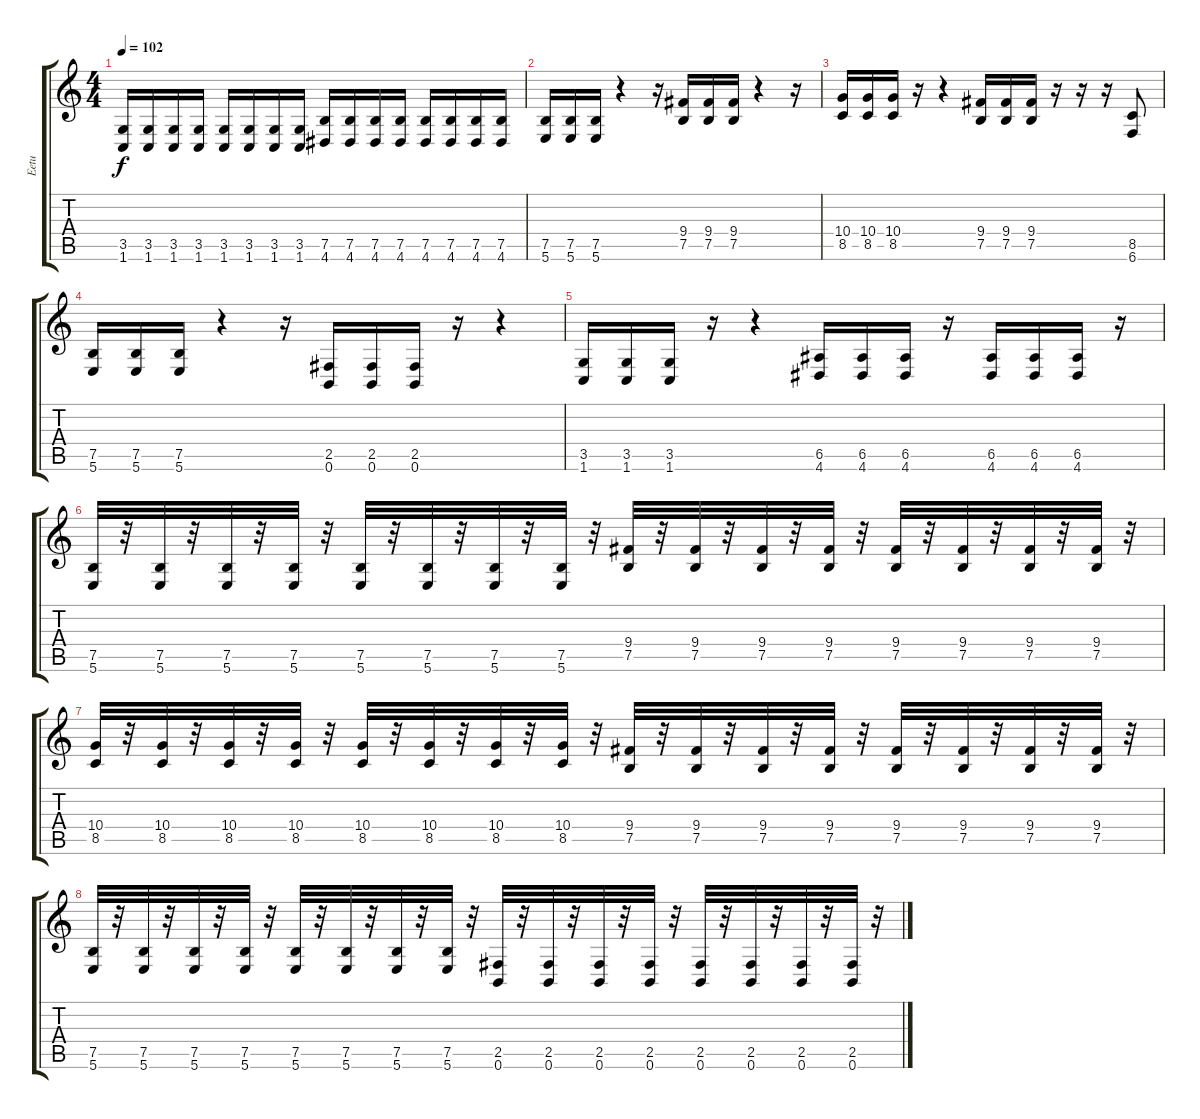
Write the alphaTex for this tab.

\track ("Eetu" "Eetu") {instrument distortionguitar}
\staff {score tabs}
\tuning (B3 Gb3 D3 A2 E2 B1) {hide}
\ts (4 4)
\tempo 102
\clef g2
\ks c
(3.5 1.6).16{dy f} (3.5 1.6).16 (3.5 1.6).16 (3.5 1.6).16 (3.5 1.6).16 (3.5 1.6).16 (3.5 1.6).16 (3.5 1.6).16 (7.5 4.6).16 (7.5 4.6).16 (7.5 4.6).16 (7.5 4.6).16 (7.5 4.6).16 (7.5 4.6).16 (7.5 4.6).16 (7.5 4.6).16 |
(7.5 5.6).16 (7.5 5.6).16 (7.5 5.6).16 r.4 r.16 (9.4 7.5).16 (9.4 7.5).16 (9.4 7.5).16 r.4 r.16 |
(10.4 8.5).16 (10.4 8.5).16 (10.4 8.5).16 r.16 r.4 (9.4 7.5).16 (9.4 7.5).16 (9.4 7.5).16 r.16 r.16 r.16 (8.5 6.6).8 |
(7.5 5.6).16 (7.5 5.6).16 (7.5 5.6).16 r.4 r.16 (2.5 0.6).16 (2.5 0.6).16 (2.5 0.6).16 r.16 r.4 |
(3.5 1.6).16 (3.5 1.6).16 (3.5 1.6).16 r.16 r.4 (6.5 4.6).16 (6.5 4.6).16 (6.5 4.6).16 r.16 (6.5 4.6).16 (6.5 4.6).16 (6.5 4.6).16 r.16 |
(7.5 5.6).32 r.32 (7.5 5.6).32 r.32 (7.5 5.6).32 r.32 (7.5 5.6).32 r.32 (7.5 5.6).32 r.32 (7.5 5.6).32 r.32 (7.5 5.6).32 r.32 (7.5 5.6).32 r.32 (9.4 7.5).32 r.32 (9.4 7.5).32 r.32 (9.4 7.5).32 r.32 (9.4 7.5).32 r.32 (9.4 7.5).32 r.32 (9.4 7.5).32 r.32 (9.4 7.5).32 r.32 (9.4 7.5).32 r.32 |
(10.4 8.5).32 r.32 (10.4 8.5).32 r.32 (10.4 8.5).32 r.32 (10.4 8.5).32 r.32 (10.4 8.5).32 r.32 (10.4 8.5).32 r.32 (10.4 8.5).32 r.32 (10.4 8.5).32 r.32 (9.4 7.5).32 r.32 (9.4 7.5).32 r.32 (9.4 7.5).32 r.32 (9.4 7.5).32 r.32 (9.4 7.5).32 r.32 (9.4 7.5).32 r.32 (9.4 7.5).32 r.32 (9.4 7.5).32 r.32 |
(7.5 5.6).32 r.32 (7.5 5.6).32 r.32 (7.5 5.6).32 r.32 (7.5 5.6).32 r.32 (7.5 5.6).32 r.32 (7.5 5.6).32 r.32 (7.5 5.6).32 r.32 (7.5 5.6).32 r.32 (2.5 0.6).32 r.32 (2.5 0.6).32 r.32 (2.5 0.6).32 r.32 (2.5 0.6).32 r.32 (2.5 0.6).32 r.32 (2.5 0.6).32 r.32 (2.5 0.6).32 r.32 (2.5 0.6).32 r.32
